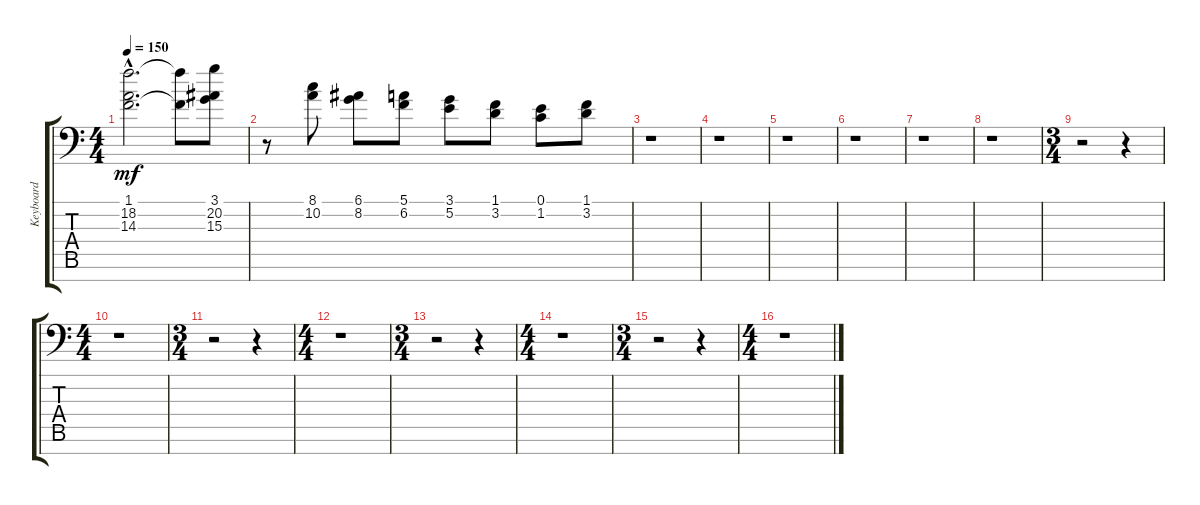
\track ("Keyboard" "Keyboard") {instrument stringensemble1}
\staff {score tabs}
\tuning (E4 B3 G3 D3 A2 E2 E1) {hide}
\ts (4 4)
\tempo 150
\clef f4
\ks c
(1.1{hac} 18.2{hac} 14.3{hac}).2{d dy mf} (1.1{t} 18.2{t}).8 (3.1 20.2 15.3).8 |
r.8 (8.1 10.2).8 (6.1 8.2).8 (5.1 6.2).8 (3.1 5.2).8 (1.1 3.2).8 (0.1 1.2).8 (1.1 3.2).8 |
r.1 |
r.1 |
r.1 |
r.1 |
r.1 |
r.1 |
\ts (3 4)
r.2 r.4 |
\ts (4 4)
r.1 |
\ts (3 4)
r.2 r.4 |
\ts (4 4)
r.1 |
\ts (3 4)
r.2 r.4 |
\ts (4 4)
r.1 |
\ts (3 4)
r.2 r.4 |
\ts (4 4)
r.1
